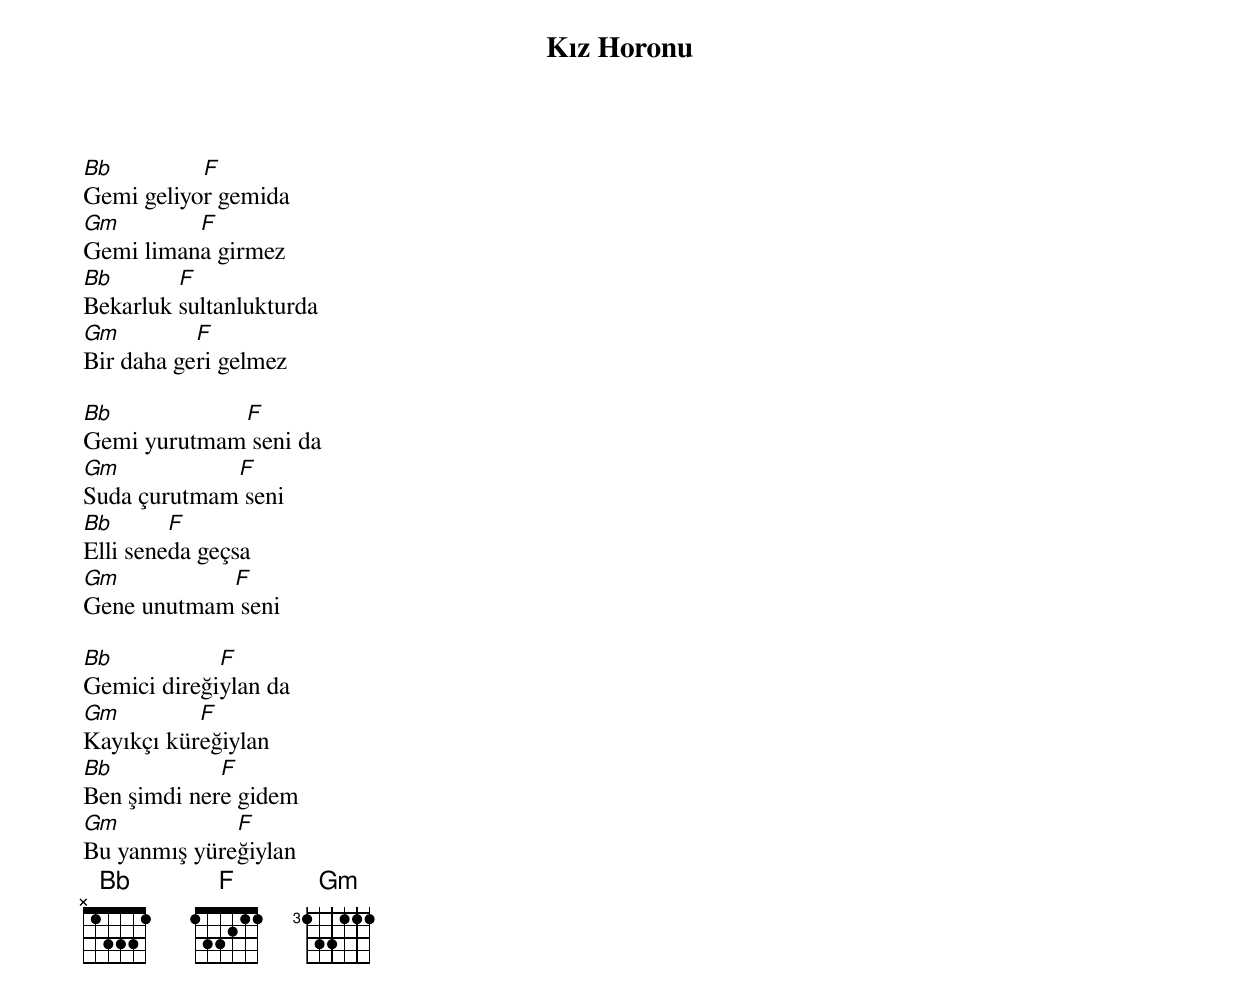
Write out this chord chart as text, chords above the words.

{title: Kız Horonu}
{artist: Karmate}

Bb         F
Gemi geliyor gemida
Gm        F
Gemi limana girmez
Bb       F
Bekarluk sultanlukturda
Gm         F
Bir daha geri gelmez

Bb           F
Gemi yurutmam seni da
Gm           F
Suda çurutmam seni
Bb       F
Elli seneda geçsa
Gm          F
Gene unutmam seni

Bb           F
Gemici direğiylan da
Gm         F
Kayıkçı küreğiylan
Bb           F
Ben şimdi nere gidem
Gm            F
Bu yanmış yüreğiylan
